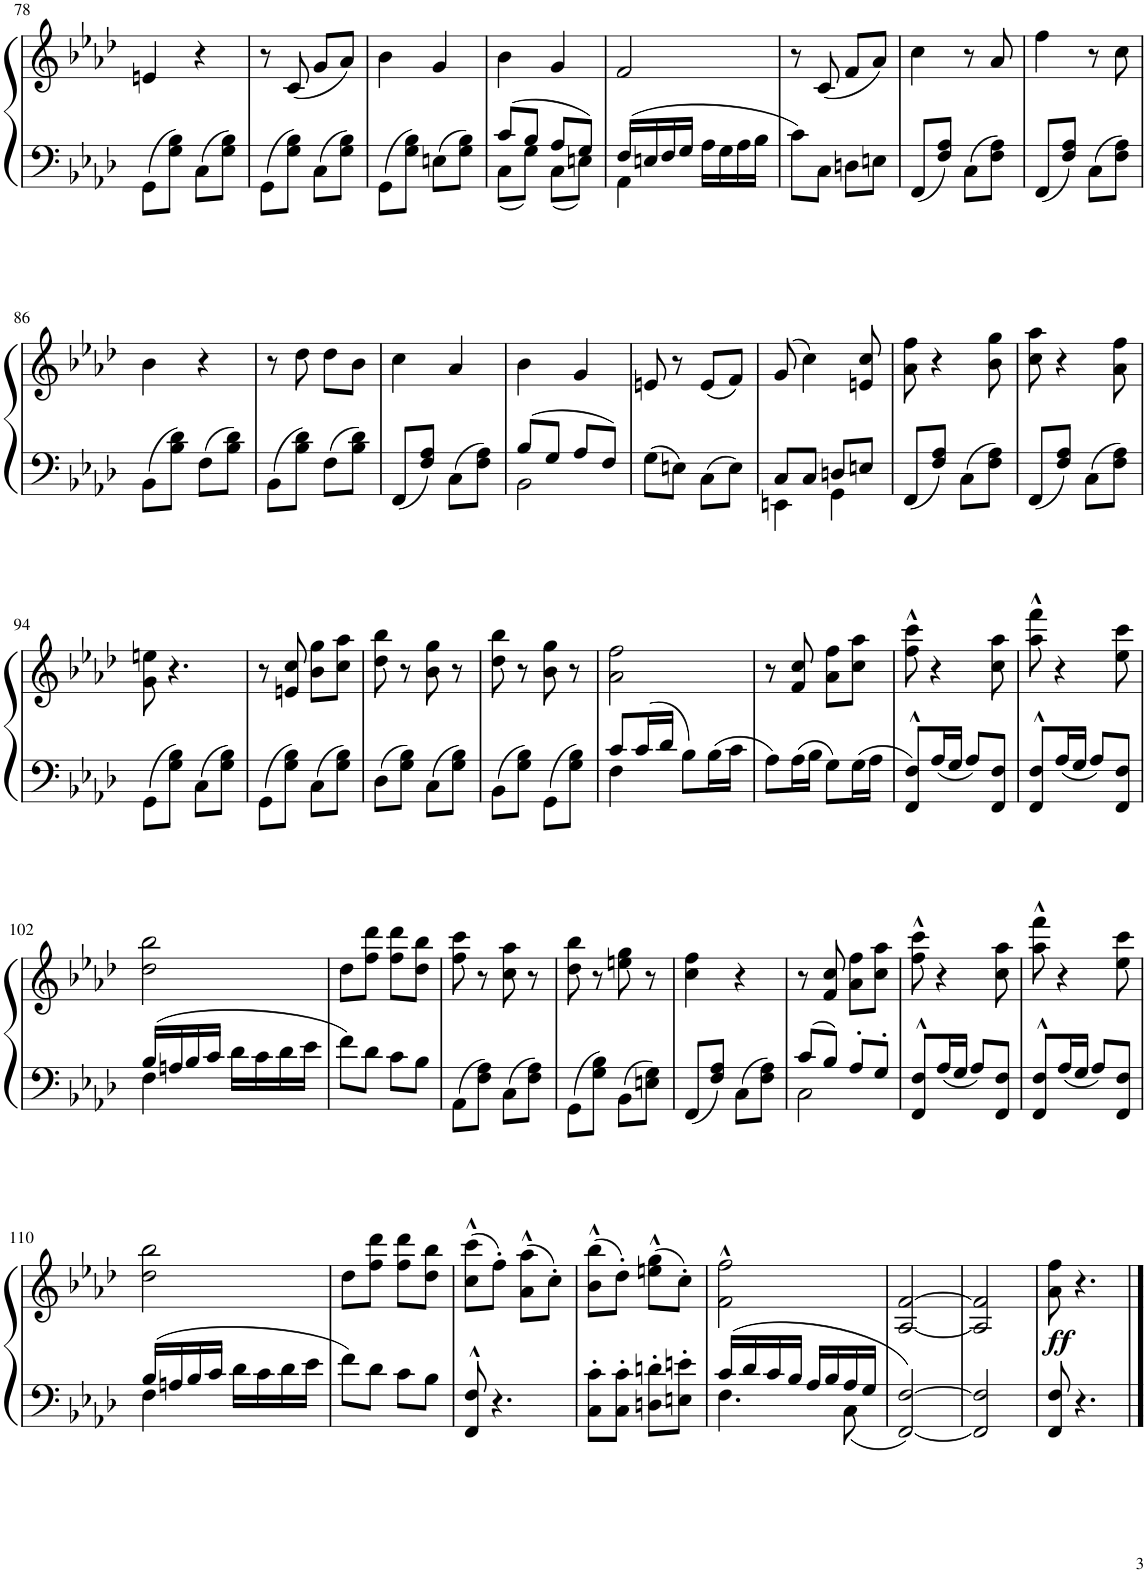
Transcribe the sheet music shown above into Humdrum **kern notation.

**kern	**kern	**dynam
*part1	*part1	*part1
*staff2	*staff1	*staff1/2
*I"Piano	*	*
*I'Pno.	*	*
!!LO:PB:g=z
*clefF4	*clefG2	*
*k[b-e-a-d-]	*k[b-e-a-d-]	*
*M2/4	*M2/4	*
=78	=78	=78
8GG\L	4en/	.
8G\ 8B-\J	.	.
8C\L	4r	.
8G\ 8B-\J	.	.
=79	=79	=79
8GG\L	8r	.
8G\ 8B-\J	(8c/	.
8C\L	8g/L	.
8G\ 8B-\J	8a-/J)	.
=80	=80	=80
8GG\L	4b-\	.
8G\ 8B-\J	.	.
8En\L	4g/	.
8G\ 8B-\J	.	.
=81	=81	=81
*^	*	*
8c/L	8C\L	4b-\	.
8B-/J	8G\J	.	.
8A-/L	8C\L	4g/	.
8G/J	8En\J	.	.
=82	=82	=82	=82
16F/LL	4AA-\	2f/	.
16En/	.	.	.
16F/	.	.	.
16G/JJ	.	.	.
16A-\LL	4ryy	.	.
16G\	.	.	.
16A-\	.	.	.
16B-\JJ	.	.	.
*v	*v	*	*
=83	=83	=83
8c\L	8r	.
8C\J	(8c/	.
8Dn\L	8f/L	.
8En\J	8a-/J)	.
=84	=84	=84
8FF/L	4cc\	.
8F/ 8A-/J	.	.
8C\L	8r	.
8F\ 8A-\J	8a-/	.
=85	=85	=85
8FF/L	4ff\	.
8F/ 8A-/J	.	.
8C\L	8r	.
8F\ 8A-\J	8cc\	.
!!LO:LB:g=z
=86	=86	=86
8BB-\L	4b-\	.
8B-\ 8d-\J	.	.
8F\L	4r	.
8B-\ 8d-\J	.	.
=87	=87	=87
8BB-\L	8r	.
8B-\ 8d-\J	8dd-\	.
8F\L	8dd-\L	.
8B-\ 8d-\J	8b-\J	.
=88	=88	=88
8FF/L	4cc\	.
8F/ 8A-/J	.	.
8C\L	4a-/	.
8F\ 8A-\J	.	.
=89	=89	=89
*^	*	*
8B-/L	2BB-\	4b-\	.
8G/J	.	.	.
8A-/L	.	4g/	.
8F/J	.	.	.
*v	*v	*	*
=90	=90	=90
8G\L	8en/	.
8En\J	8r	.
8C\L	(8e/L	.
8E\J	8f/J)	.
=91	=91	=91
*^	*	*
8C/L	4EEn\	(8g/	.
8C/J	.	4cc\)	.
8Dn/L	4GG\	.	.
8En/J	.	8en/ 8cc/	.
*v	*v	*	*
=92	=92	=92
8FF/L	8a-\ 8ff\	.
8F/ 8A-/J	4r	.
8C\L	.	.
8F\ 8A-\J	8b-\ 8gg\	.
=93	=93	=93
8FF/L	8cc\ 8aa-\	.
8F/ 8A-/J	4r	.
8C\L	.	.
8F\ 8A-\J	8a-\ 8ff\	.
!!LO:LB:g=z
=94	=94	=94
8GG\L	8g\ 8een\	.
8G\ 8B-\J	4.r	.
8C\L	.	.
8G\ 8B-\J	.	.
=95	=95	=95
8GG\L	8r	.
8G\ 8B-\J	8en/ 8cc/	.
8C\L	8b-\ 8gg\L	.
8G\ 8B-\J	8cc\ 8aa-\J	.
=96	=96	=96
8D-\L	8dd-\ 8bb-\	.
8G\ 8B-\J	8r	.
8C\L	8b-\ 8gg\	.
8G\ 8B-\J	8r	.
=97	=97	=97
8BB-\L	8dd-\ 8bb-\	.
8G\ 8B-\J	8r	.
8GG\L	8b-\ 8gg\	.
8G\ 8B-\J	8r	.
=98	=98	=98
*^	*	*
8c/L	4F\	2a-\ 2ff\	.
16c/L	.	.	.
16d-/JJ	.	.	.
8B-\L	4ryy	.	.
16B-\L	.	.	.
16c\JJ	.	.	.
*v	*v	*	*
=99	=99	=99
8A-\L	8r	.
16A-\L	8f/ 8cc/	.
16B-\JJ	.	.
8G\L	8a-\ 8ff\L	.
16G\L	8cc\ 8aa-\J	.
16A-\JJ	.	.
=100	=100	=100
8FF/^^ 8F/^^L	8ff\^^ 8ccc\^^	.
16A-/L	4r	.
16G/JJ	.	.
8A-/L	.	.
8FF/ 8F/J	8cc\ 8aa-\	.
=101	=101	=101
8FF/^^ 8F/^^L	8aa-\^^ 8fff\^^	.
16A-/L	4r	.
16G/JJ	.	.
8A-/L	.	.
8FF/ 8F/J	8ee-\ 8ccc\	.
!!LO:LB:g=z
=102	=102	=102
*^	*	*
16B-/LL	4F\	2dd-\ 2bb-\	.
16An/	.	.	.
16B-/	.	.	.
16c/JJ	.	.	.
16d-\LL	4ryy	.	.
16c\	.	.	.
16d-\	.	.	.
16e-\JJ	.	.	.
*v	*v	*	*
=103	=103	=103
8f\L	8dd-\L	.
8d-\J	8ff\ 8ddd-\J	.
8c\L	8ff\ 8ddd-\L	.
8B-\J	8dd-\ 8bb-\J	.
=104	=104	=104
8AA-\L	8ff\ 8ccc\	.
8F\ 8A-\J	8r	.
8C\L	8cc\ 8aa-\	.
8F\ 8A-\J	8r	.
=105	=105	=105
8GG\L	8dd-\ 8bb-\	.
8G\ 8B-\J	8r	.
8BB-\L	8een\ 8gg\	.
8En\ 8G\J	8r	.
=106	=106	=106
8FF/L	4cc\ 4ff\	.
8F/ 8A-/J	.	.
8C\L	4r	.
8F\ 8A-\J	.	.
=107	=107	=107
*^	*	*
8c/L	2C\	8r	.
8B-/J	.	8f/ 8cc/	.
8A-'/L	.	8a-\ 8ff\L	.
8G'/J	.	8cc\ 8aa-\J	.
*v	*v	*	*
=108	=108	=108
8FF/^^ 8F/^^L	8ff\^^ 8ccc\^^	.
16A-/L	4r	.
16G/JJ	.	.
8A-/L	.	.
8FF/ 8F/J	8cc\ 8aa-\	.
=109	=109	=109
8FF/^^ 8F/^^L	8aa-\^^ 8fff\^^	.
16A-/L	4r	.
16G/JJ	.	.
8A-/L	.	.
8FF/ 8F/J	8ee-\ 8ccc\	.
!!LO:LB:g=z
=110	=110	=110
*^	*	*
16B-/LL	4F\	2dd-\ 2bb-\	.
16An/	.	.	.
16B-/	.	.	.
16c/JJ	.	.	.
16d-\LL	4ryy	.	.
16c\	.	.	.
16d-\	.	.	.
16e-\JJ	.	.	.
*v	*v	*	*
=111	=111	=111
8f\L	8dd-\L	.
8d-\J	8ff\ 8ddd-\J	.
8c\L	8ff\ 8ddd-\L	.
8B-\J	8dd-\ 8bb-\J	.
=112	=112	=112
8FF/^^ 8F/^^	(8cc\^^ 8ccc\^^L	.
4.r	8ff'\J)	.
.	(8a-\^^ 8aa-\^^L	.
.	8cc'\J)	.
=113	=113	=113
8C\' 8c\'L	(8b-\^^ 8bb-\^^L	.
8C\' 8c\'J	8dd-'\J)	.
8Dn\' 8dn\'L	(8een\^^ 8gg\^^L	.
8En\' 8en\'J	8cc'\J)	.
=114	=114	=114
*^	*	*
16c/LL	4.F\	2f\^^ 2ff\^^	.
16d-/	.	.	.
16c/	.	.	.
16B-/JJ	.	.	.
16A-/LL	.	.	.
16B-/	.	.	.
16A-/	8C\	.	.
16G/JJ	.	.	.
*v	*v	*	*
=115	=115	=115
[2FF/ [2F/	[2A-/ [2f/	.
=116	=116	=116
2FF/] 2F/]	2A-/] 2f/]	.
=117	=117	=117
!	!	!LO:DY:b
8FF/ 8F/	8a-\ 8ff\	ff
4.r	4.r	.
==	==	==
*-	*-	*-
